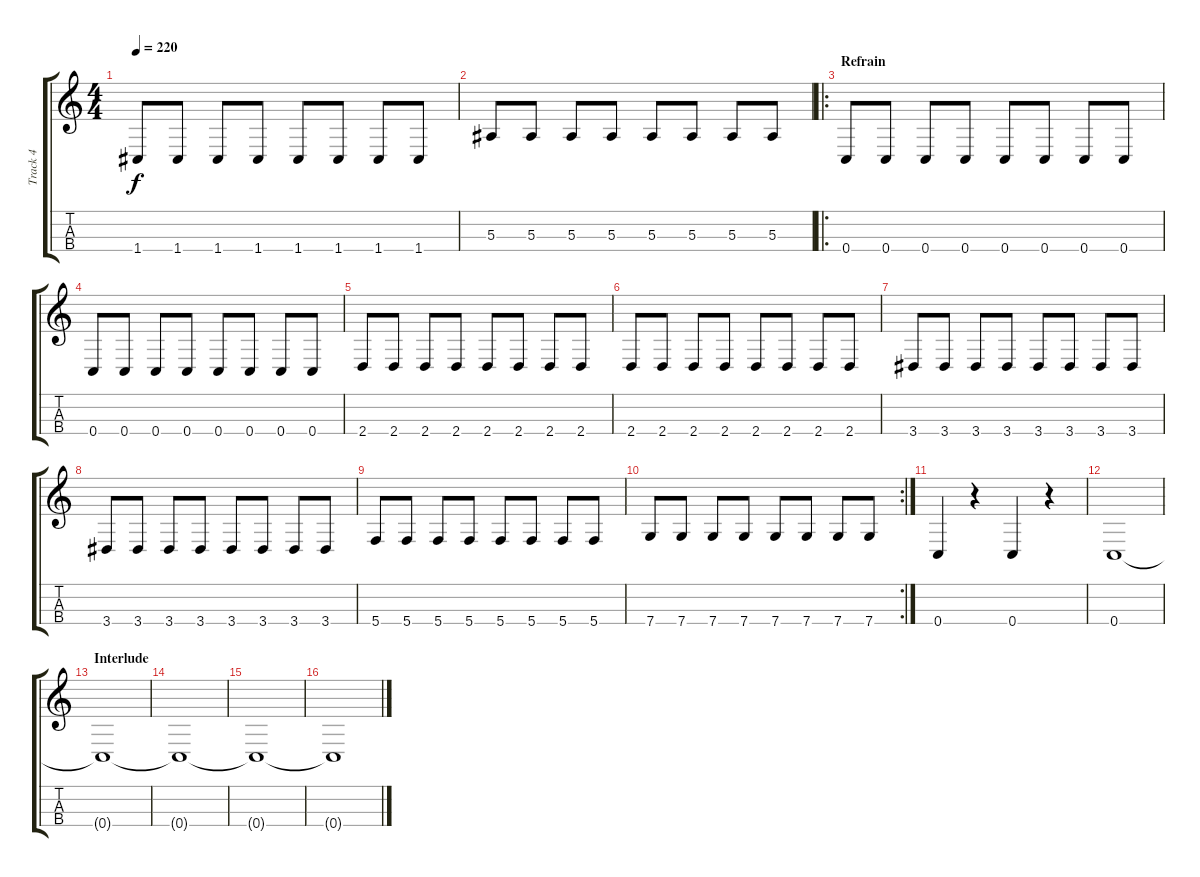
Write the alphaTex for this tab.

\track ("Track 4" "Track 4") {instrument electricbasspick}
\staff {score tabs}
\tuning (Eb3 Bb2 F2 C2) {hide}
\ts (4 4)
\tempo 220
\clef g2
\ks c
1.4.8{dy f} 1.4.8 1.4.8 1.4.8 1.4.8 1.4.8 1.4.8 1.4.8 |
5.3.8 5.3.8 5.3.8 5.3.8 5.3.8 5.3.8 5.3.8 5.3.8 |
\ro
\section ("" "Refrain")
0.4.8 0.4.8 0.4.8 0.4.8 0.4.8 0.4.8 0.4.8 0.4.8 |
0.4.8 0.4.8 0.4.8 0.4.8 0.4.8 0.4.8 0.4.8 0.4.8 |
2.4.8 2.4.8 2.4.8 2.4.8 2.4.8 2.4.8 2.4.8 2.4.8 |
2.4.8 2.4.8 2.4.8 2.4.8 2.4.8 2.4.8 2.4.8 2.4.8 |
3.4.8 3.4.8 3.4.8 3.4.8 3.4.8 3.4.8 3.4.8 3.4.8 |
3.4.8 3.4.8 3.4.8 3.4.8 3.4.8 3.4.8 3.4.8 3.4.8 |
5.4.8 5.4.8 5.4.8 5.4.8 5.4.8 5.4.8 5.4.8 5.4.8 |
\rc 2
7.4.8 7.4.8 7.4.8 7.4.8 7.4.8 7.4.8 7.4.8 7.4.8 |
0.4.4 r.4 0.4.4 r.4 |
0.4.1 |
\section ("" "Interlude")
0.4{t}.1 |
0.4{t}.1 |
0.4{t}.1 |
0.4{t}.1
